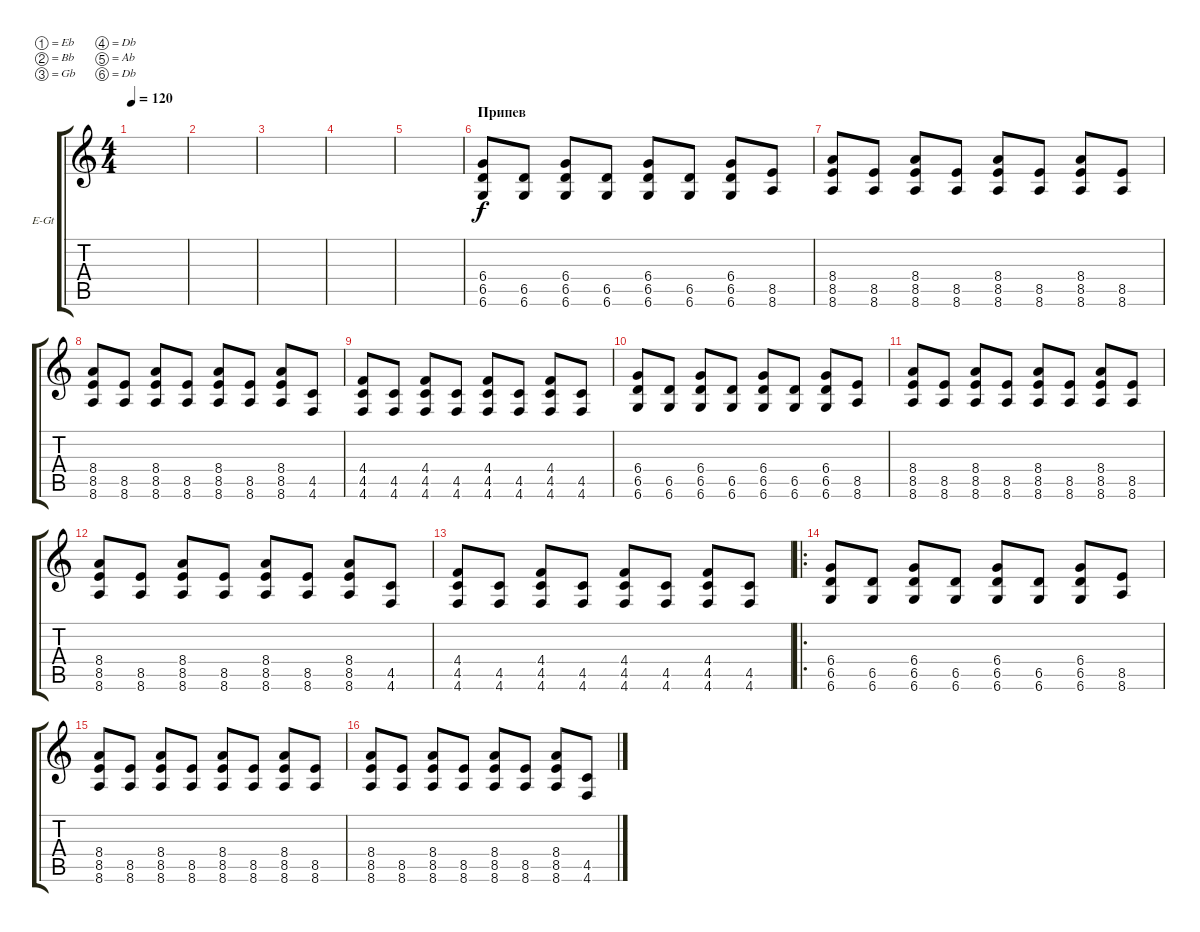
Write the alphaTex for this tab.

\defaultSystemsLayout 4
\bracketExtendMode groupsimilarinstruments
\firstSystemTrackNameOrientation horizontal
\otherSystemsTrackNameOrientation horizontal
\track ("Electric Guitar" "E-Gt") {instrument distortionguitar}
\staff {score tabs}
\tuning (Eb4 Bb3 Gb3 Db3 Ab2 Db2)
\ts (4 4)
\tempo 120
\clef g2
\scale
0.333333
\ks c
|
\scale
0.333333 |
|
|
|
\section ("" "Припев")
(6.6 6.5 6.4).8 (6.6 6.5).8 (6.6 6.5 6.4).8 (6.6 6.5).8 (6.6 6.5 6.4).8 (6.6 6.5).8 (6.6 6.5 6.4).8 (8.6 8.5).8 |
(8.6 8.5 8.4).8 (8.6 8.5).8 (8.6 8.5 8.4).8 (8.6 8.5).8 (8.6 8.5 8.4).8 (8.6 8.5).8 (8.6 8.5 8.4).8 (8.6 8.5).8 |
(8.6 8.5 8.4).8 (8.6 8.5).8 (8.6 8.5 8.4).8 (8.6 8.5).8 (8.6 8.5 8.4).8 (8.6 8.5).8 (8.6 8.5 8.4).8 (4.6 4.5).8 |
(4.6 4.4 4.5).8 (4.6 4.5).8 (4.6 4.4 4.5).8 (4.6 4.5).8 (4.6 4.4 4.5).8 (4.6 4.5).8 (4.6 4.4 4.5).8 (4.6 4.5).8 |
(6.6 6.5 6.4).8 (6.6 6.5).8 (6.6 6.5 6.4).8 (6.6 6.5).8 (6.6 6.5 6.4).8 (6.6 6.5).8 (6.6 6.5 6.4).8 (8.6 8.5).8 |
(8.6 8.5 8.4).8 (8.6 8.5).8 (8.6 8.5 8.4).8 (8.6 8.5).8 (8.6 8.5 8.4).8 (8.6 8.5).8 (8.6 8.5 8.4).8 (8.6 8.5).8 |
(8.6 8.5 8.4).8 (8.6 8.5).8 (8.6 8.5 8.4).8 (8.6 8.5).8 (8.6 8.5 8.4).8 (8.6 8.5).8 (8.6 8.5 8.4).8 (4.6 4.5).8 |
(4.6 4.4 4.5).8 (4.6 4.5).8 (4.6 4.4 4.5).8 (4.6 4.5).8 (4.6 4.4 4.5).8 (4.6 4.5).8 (4.6 4.4 4.5).8 (4.6 4.5).8 |
\ro
(6.6 6.5 6.4).8 (6.6 6.5).8 (6.6 6.5 6.4).8 (6.6 6.5).8 (6.6 6.5 6.4).8 (6.6 6.5).8 (6.6 6.5 6.4).8 (8.6 8.5).8 |
(8.6 8.5 8.4).8 (8.6 8.5).8 (8.6 8.5 8.4).8 (8.6 8.5).8 (8.6 8.5 8.4).8 (8.6 8.5).8 (8.6 8.5 8.4).8 (8.6 8.5).8 |
(8.6 8.5 8.4).8 (8.6 8.5).8 (8.6 8.5 8.4).8 (8.6 8.5).8 (8.6 8.5 8.4).8 (8.6 8.5).8 (8.6 8.5 8.4).8 (4.6 4.5).8
